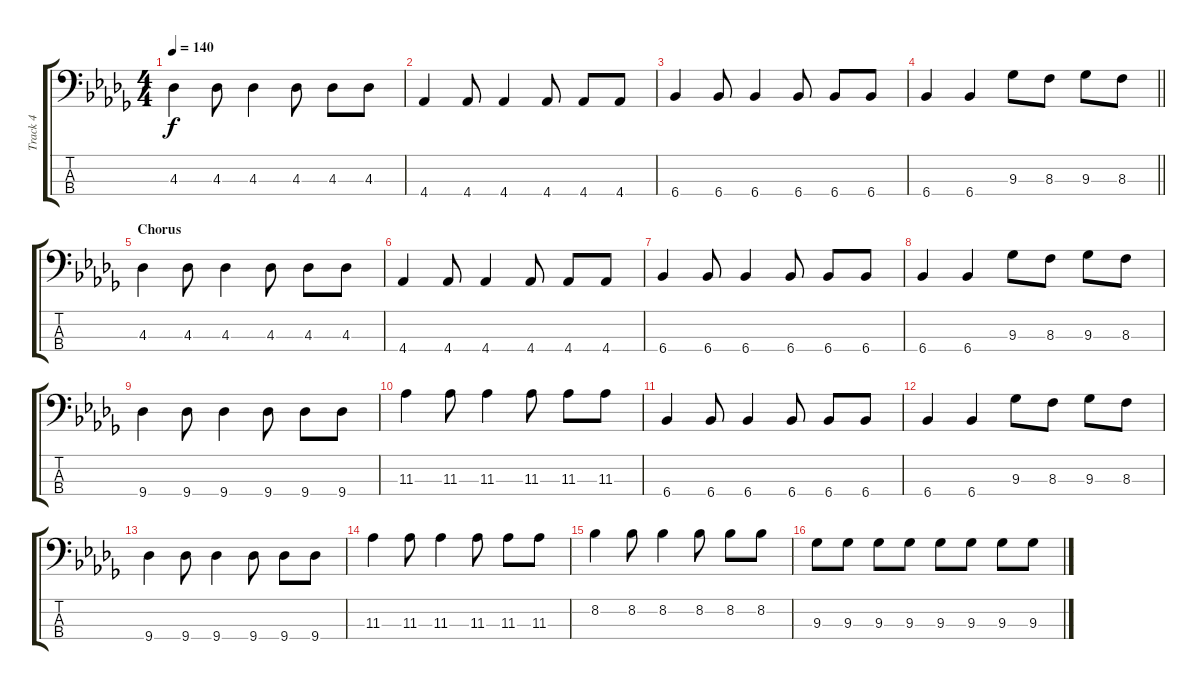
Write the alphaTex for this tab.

\track ("Track 4" "Track 4") {instrument electricbasspick}
\staff {score tabs}
\tuning (G2 D2 A1 E1) {hide}
\ts (4 4)
\tempo 140
\clef f4
\ks db
4.3.4{dy f} 4.3.8 4.3.4 4.3.8 4.3.8 4.3.8 |
4.4.4 4.4.8 4.4.4 4.4.8 4.4.8 4.4.8 |
6.4.4 6.4.8 6.4.4 6.4.8 6.4.8 6.4.8 |
\barLineRight lightlight
6.4.4 6.4.4 9.3.8 8.3.8 9.3.8 8.3.8 |
\section ("" "Chorus")
4.3.4 4.3.8 4.3.4 4.3.8 4.3.8 4.3.8 |
4.4.4 4.4.8 4.4.4 4.4.8 4.4.8 4.4.8 |
6.4.4 6.4.8 6.4.4 6.4.8 6.4.8 6.4.8 |
6.4.4 6.4.4 9.3.8 8.3.8 9.3.8 8.3.8 |
9.4.4 9.4.8 9.4.4 9.4.8 9.4.8 9.4.8 |
11.3.4 11.3.8 11.3.4 11.3.8 11.3.8 11.3.8 |
6.4.4 6.4.8 6.4.4 6.4.8 6.4.8 6.4.8 |
6.4.4 6.4.4 9.3.8 8.3.8 9.3.8 8.3.8 |
9.4.4 9.4.8 9.4.4 9.4.8 9.4.8 9.4.8 |
11.3.4 11.3.8 11.3.4 11.3.8 11.3.8 11.3.8 |
8.2.4 8.2.8 8.2.4 8.2.8 8.2.8 8.2.8 |
9.3.8 9.3.8 9.3.8 9.3.8 9.3.8 9.3.8 9.3.8 9.3.8
